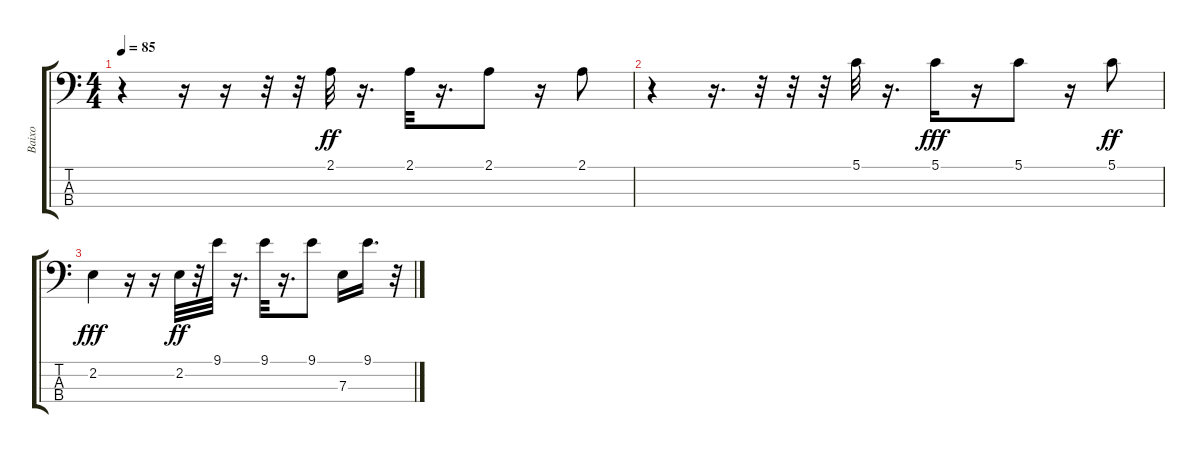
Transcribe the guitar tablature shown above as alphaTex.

\track ("Baixo" "Baixo") {instrument electricbassfinger}
\staff {score tabs}
\tuning (G2 D2 A1 E1) {hide}
\ts (4 4)
\tempo 85
\clef f4
\ks c
r.4{dy ff} r.16 r.16 r.32 r.32 2.1.32 r.16{d} 2.1.32 r.16{d} 2.1.8 r.16 2.1.8 |
r.4 r.16{d} r.32 r.32 r.32 5.1.32 r.16{d} 5.1.16{dy fff} r.16 5.1.8 r.16 5.1.8{dy ff} |
2.2.4{dy fff} r.16 r.16 2.2.32{dy ff} r.32 9.1.32 r.16{d} 9.1.32 r.16{d} 9.1.8 7.3.16 9.1.16{d} r.32
